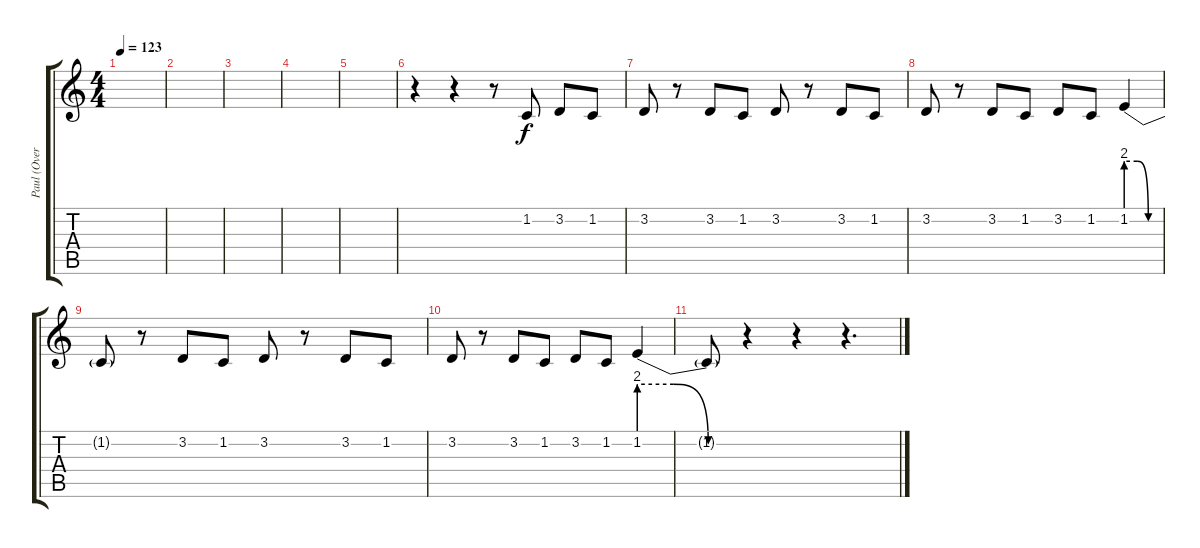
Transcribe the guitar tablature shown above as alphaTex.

\track ("Paul (Overdub)" "Paul (Over") {instrument trumpet}
\staff {score tabs}
\tuning (E4 B3 G3 D3 A2 E2) {hide}
\ts (4 4)
\tempo 123
\clef g2
\ks c
|
|
|
|
|
r.4 r.4 r.8 1.2.8 3.2.8 1.2.8 |
3.2.8 r.8 3.2.8 1.2.8 3.2.8 r.8 3.2.8 1.2.8 |
3.2.8 r.8 3.2.8 1.2.8 3.2.8 1.2.8 1.2{be (custom 0 8 20 8 40 0 60 0)}.4 |
1.2{t}.8 r.8 3.2.8 1.2.8 3.2.8 r.8 3.2.8 1.2.8 |
3.2.8 r.8 3.2.8 1.2.8 3.2.8 1.2.8 1.2{be (custom 0 8 20 8 40 0 60 0)}.4 |
1.2{t}.8 r.4 r.4 r.4{d}
